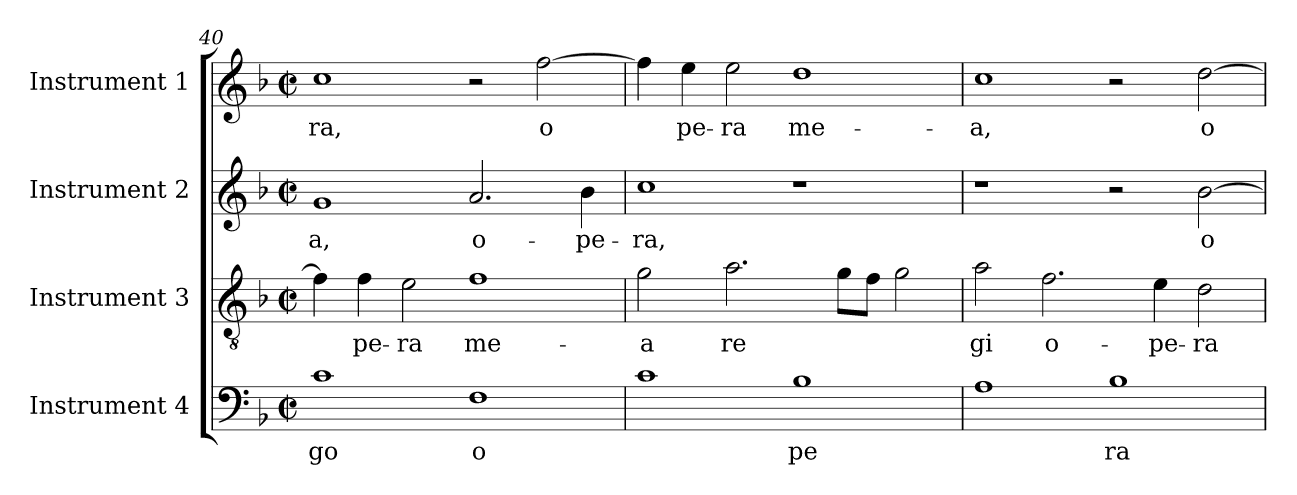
**kern	**text	**kern	**text	**kern	**text	**kern	**text
*part4	*part4	*part3	*part3	*part2	*part2	*part1	*part1
*staff4	*staff4	*staff3	*staff3	*staff2	*staff2	*staff1	*staff1
*I"Instrument 4	*	*I"Instrument 3	*	*I"Instrument 2	*	*I"Instrument 1	*
*clefF4	*	*clefGv2	*	*clefG2	*	*clefG2	*
*k[b-]	*	*k[b-]	*	*k[b-]	*	*k[b-]	*
*F:	*	*F:	*	*F:	*	*F:	*
*M2/2	*	*M2/2	*	*M2/2	*	*M2/2	*
*met(c|)	*	*met(c|)	*	*met(c|)	*	*met(c|)	*
=40	=40	=40	=40	=40	=40	=40	=40
!	!LO:LY:b:cj	!	!LO:LY:b:cj	!	!LO:LY:b	!	!LO:LY:b:cj
1c	-go	4f\]	--	1g	-a,	1cc	-ra,
!	!	!	!LO:LY:b:cj	!	!	!	!
.	.	4f\	-pe-	.	.	.	.
!	!	!	!LO:LY:b:cj	!	!	!	!
.	.	2e\	-ra	.	.	.	.
!	!LO:LY:b:cj	!	!LO:LY:b:cj	!	!LO:LY:b	!	!
1F	o-	1f	me-	2.a/	o-	2r	.
!	!	!	!	!	!	!	!LO:LY:b:cj
.	.	.	.	.	.	[<2ff\	o-
!	!	!	!	!	!LO:LY:b	!	!
.	.	.	.	4b-\	-pe-	.	.
!!LO:LB:g=z
=41	=41	=41	=41	=41	=41	=41	=41
!	!LO:LY:b:cj	!	!LO:LY:b:cj	!	!LO:LY:b	!	!LO:LY:b:cj
1c	--	2g\	-a	1cc	-ra,	4ff\]	--
!	!	!	!	!	!	!	!LO:LY:b:cj
.	.	.	.	.	.	4ee\	-pe-
!	!	!	!LO:LY:b:cj	!	!	!	!LO:LY:b:cj
.	.	2.a\	re-	.	.	2ee\	-ra
!	!LO:LY:b:cj	!	!	!	!	!	!LO:LY:b:cj
1B-	-pe-	.	.	1r	.	1dd	me-
!	!	!	!LO:LY:b:cj	!	!	!	!
.	.	8g\L	--	.	.	.	.
!	!	!	!LO:LY:b:cj	!	!	!	!
.	.	8f\J	--	.	.	.	.
!	!	!	!LO:LY:b:cj	!	!	!	!
.	.	2g\	--	.	.	.	.
=42	=42	=42	=42	=42	=42	=42	=42
!	!LO:LY:b:cj	!	!LO:LY:b:cj	!	!	!	!LO:LY:b:cj
1A	--	2a\	-gi	1r	.	1cc	-a,
!	!	!	!LO:LY:b:cj	!	!	!	!
.	.	2.f\	o-	.	.	.	.
!	!LO:LY:b:cj	!	!	!	!	!	!
1B-	-ra	.	.	2r	.	2r	.
!	!	!	!LO:LY:b:cj	!	!	!	!
.	.	4e\	-pe-	.	.	.	.
!	!	!	!LO:LY:b:cj	!	!LO:LY:b	!	!LO:LY:b:cj
.	.	2d\	-ra	[>2b-\	o-	[>2dd\	o-
=	=	=	=	=	=	=	=
*-	*-	*-	*-	*-	*-	*-	*-
